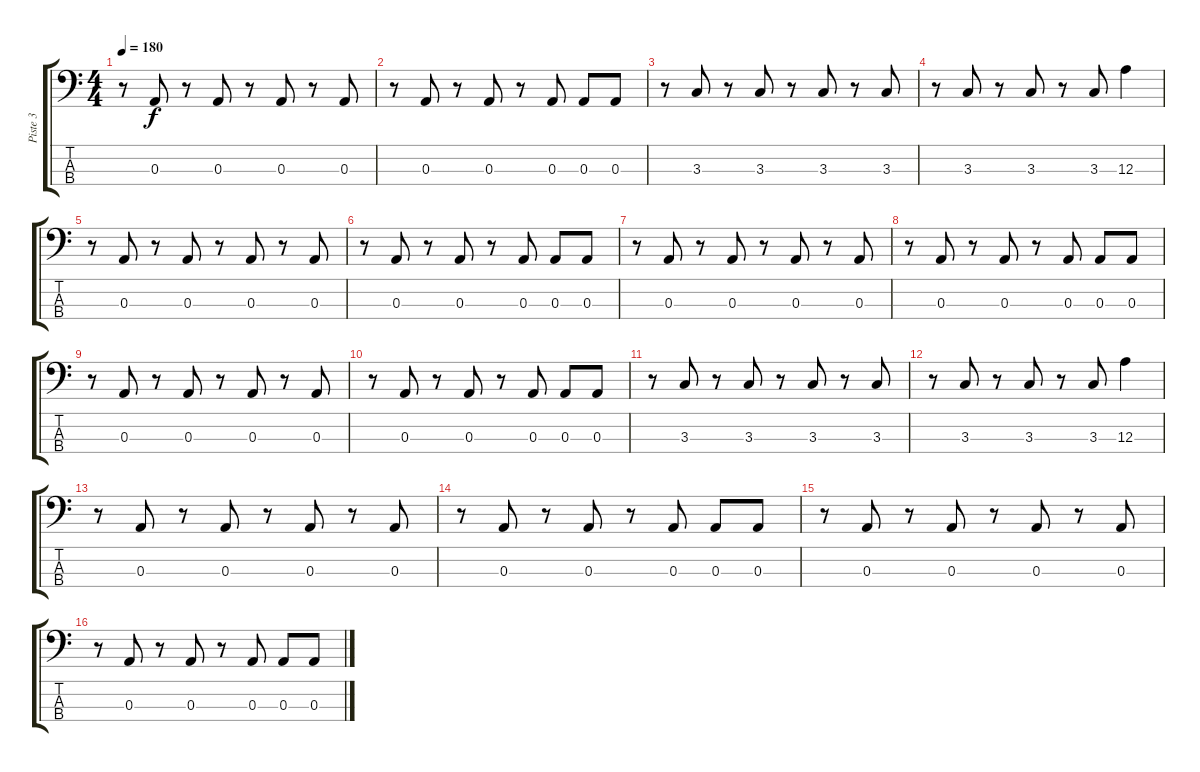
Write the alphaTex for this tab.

\track ("Piste 3" "Piste 3") {instrument electricbassfinger}
\staff {score tabs}
\tuning (G2 D2 A1 E1) {hide}
\ts (4 4)
\tempo 180
\clef f4
\ks c
r.8{dy f} 0.3.8 r.8 0.3.8 r.8 0.3.8 r.8 0.3.8 |
r.8 0.3.8 r.8 0.3.8 r.8 0.3.8 0.3.8 0.3.8 |
r.8 3.3.8 r.8 3.3.8 r.8 3.3.8 r.8 3.3.8 |
r.8 3.3.8 r.8 3.3.8 r.8 3.3.8 12.3.4 |
r.8 0.3.8 r.8 0.3.8 r.8 0.3.8 r.8 0.3.8 |
r.8 0.3.8 r.8 0.3.8 r.8 0.3.8 0.3.8 0.3.8 |
r.8 0.3.8 r.8 0.3.8 r.8 0.3.8 r.8 0.3.8 |
r.8 0.3.8 r.8 0.3.8 r.8 0.3.8 0.3.8 0.3.8 |
r.8 0.3.8 r.8 0.3.8 r.8 0.3.8 r.8 0.3.8 |
r.8 0.3.8 r.8 0.3.8 r.8 0.3.8 0.3.8 0.3.8 |
r.8 3.3.8 r.8 3.3.8 r.8 3.3.8 r.8 3.3.8 |
r.8 3.3.8 r.8 3.3.8 r.8 3.3.8 12.3.4 |
r.8 0.3.8 r.8 0.3.8 r.8 0.3.8 r.8 0.3.8 |
r.8 0.3.8 r.8 0.3.8 r.8 0.3.8 0.3.8 0.3.8 |
r.8 0.3.8 r.8 0.3.8 r.8 0.3.8 r.8 0.3.8 |
r.8 0.3.8 r.8 0.3.8 r.8 0.3.8 0.3.8 0.3.8
